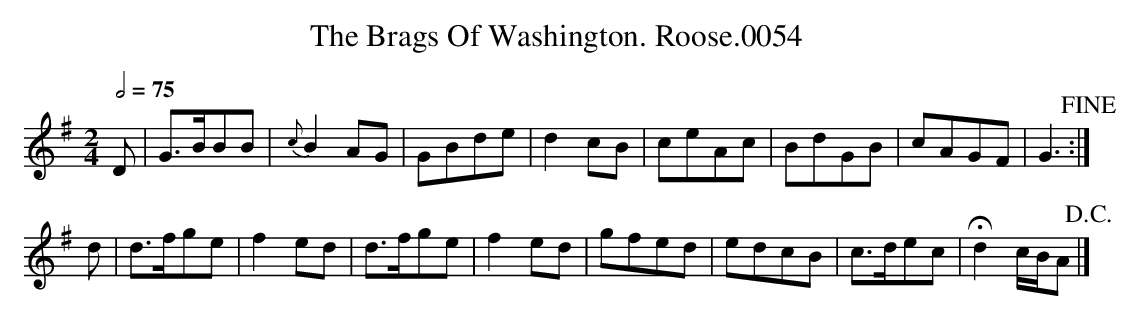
X:1
T:Brags Of Washington. Roose.0054, The
M:2/4
L:1/8
Q:2/4=75
K:G
D | G>BBB | {c}B2 AG | GBde | d2 cB |\\
ceAc | BdGB | cAGF | G3 !fine!:|
d | d>fge | f2 ed | d>fge | f2 ed |\\
gfed | edcB | c>dec | Hd2 c/B/A !D.C.! |]
